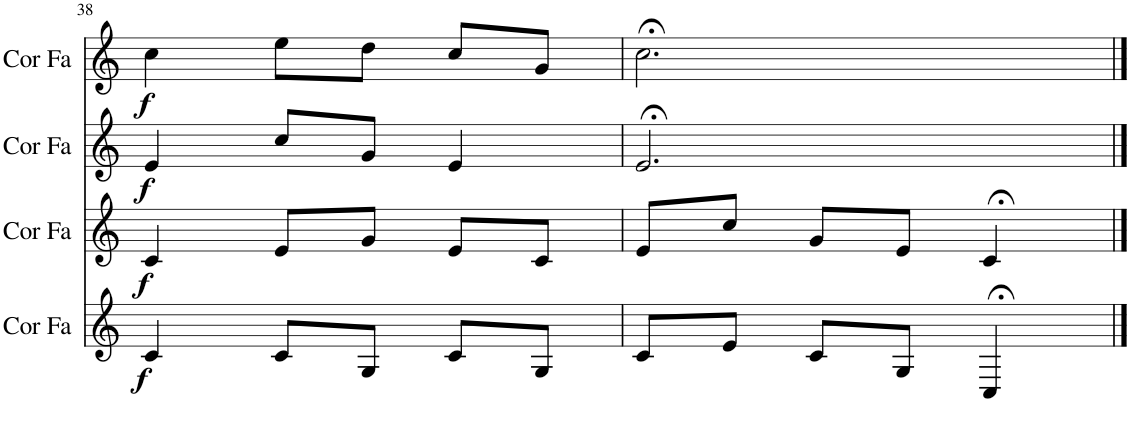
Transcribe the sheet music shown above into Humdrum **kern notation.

**kern	**dynam	**kern	**dynam	**kern	**dynam	**kern	**dynam
*part4	*part4	*part3	*part3	*part2	*part2	*part1	*part1
*staff4	*staff4	*staff3	*staff3	*staff2	*staff2	*staff1	*staff1
*I"Cor en Fa	*	*I"Cor en Fa	*	*I"Cor en Fa	*	*I"Cor en Fa	*
*I'Cor Fa	*	*I'Cor Fa	*	*I'Cor Fa	*	*I'Cor Fa	*
!!LO:PB:g=z
*clefG2	*	*clefG2	*	*clefG2	*	*clefG2	*
*Trd4c7	*	*Trd4c7	*	*Trd4c7	*	*Trd4c7	*
*k[]	*	*k[]	*	*k[]	*	*k[]	*
*M3/4	*	*M3/4	*	*M3/4	*	*M3/4	*
=38	=38	=38	=38	=38	=38	=38	=38
!	!LO:DY:b	!	!LO:DY:b	!	!LO:DY:b	!	!LO:DY:b
4c/	f	4c/	f	4e/	f	4cc\	f
8c/L	.	8e/L	.	8cc/L	.	8ee\L	.
8G/J	.	8g/J	.	8g/J	.	8dd\J	.
8c/L	.	8e/L	.	4e/	.	8cc/L	.
8G/J	.	8c/J	.	.	.	8g/J	.
=39	=39	=39	=39	=39	=39	=39	=39
8c/L	.	8e/L	.	2.e;</	.	2.cc;<\	.
8e/J	.	8cc/J	.	.	.	.	.
8c/L	.	8g/L	.	.	.	.	.
8G/J	.	8e/J	.	.	.	.	.
4C;</	.	4c;</	.	.	.	.	.
==	==	==	==	==	==	==	==
*-	*-	*-	*-	*-	*-	*-	*-
